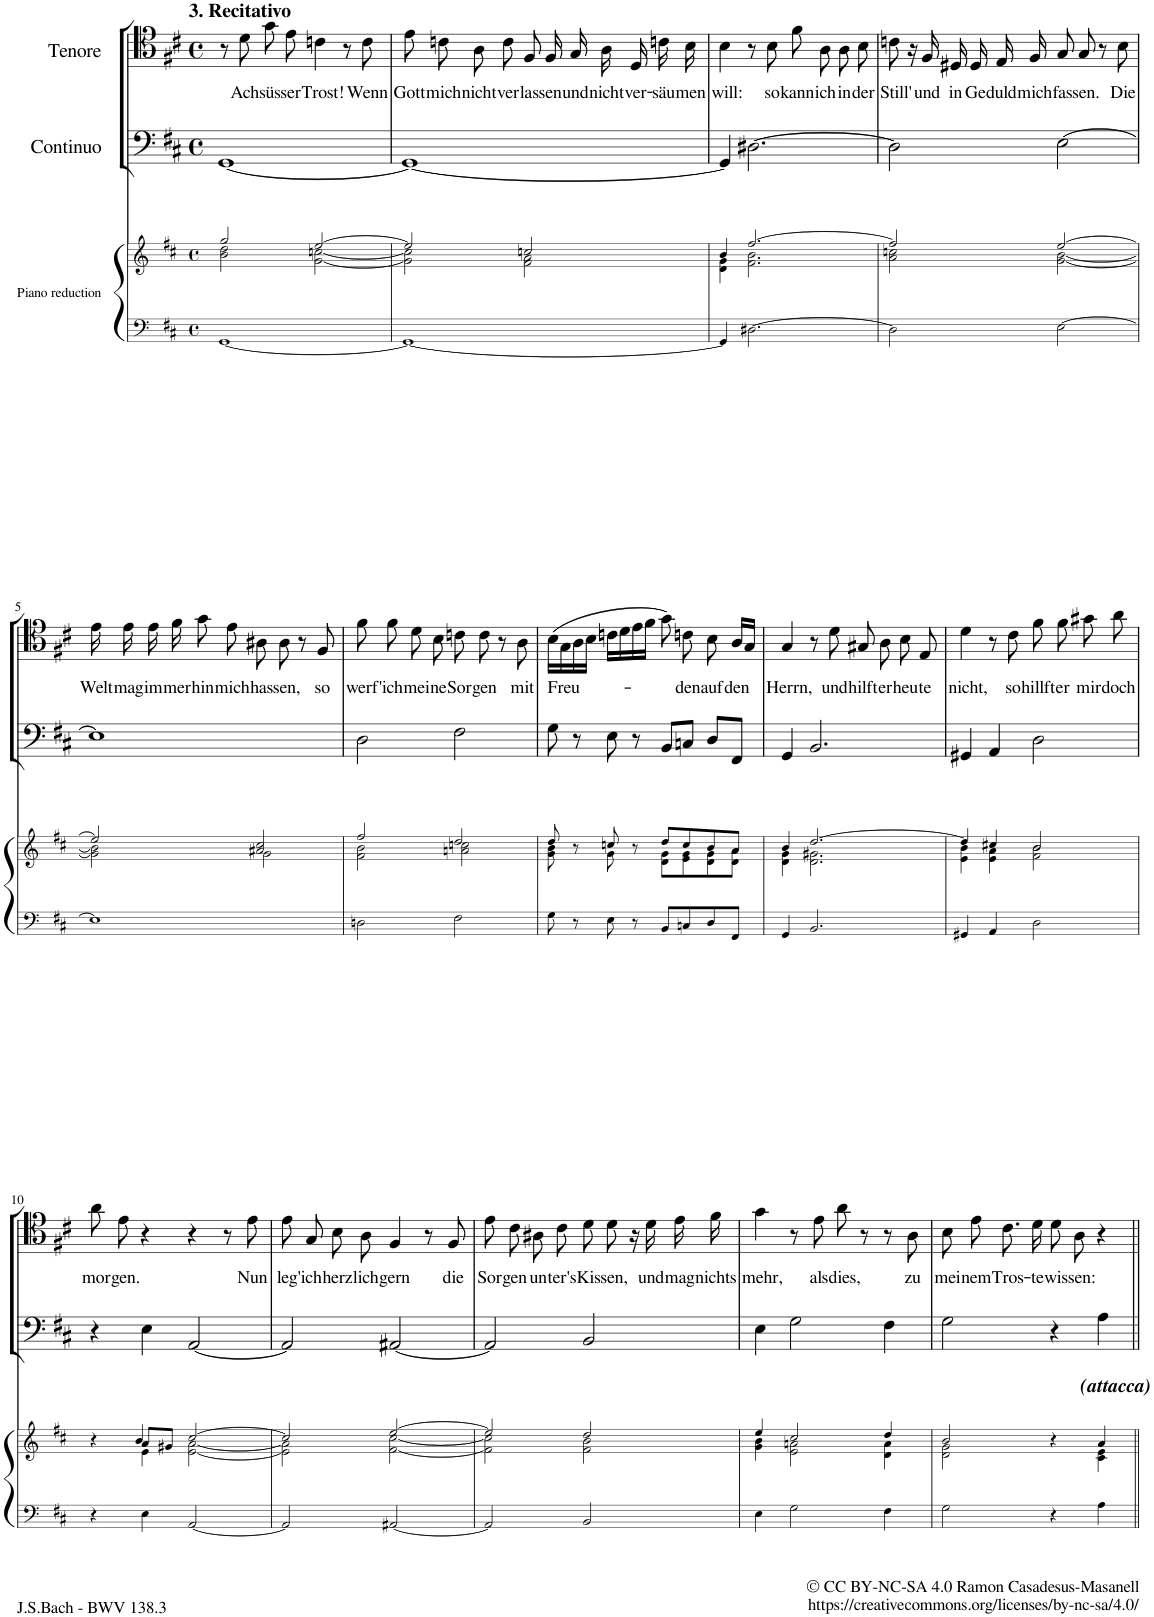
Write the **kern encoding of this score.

**kern	**kern	**kern	**kern	**text
*part3	*part3	*part2	*part1	*part1
*staff4	*staff3	*staff2	*staff1	*staff1
*I"Piano reduction	*	*I"Continuo	*I"Tenore	*
*I'Pno	*	*	*	*
*stria5	*stria5	*	*	*
*clefF4	*clefG2	*clefF4	*clefC4	*
*k[f#c#]	*k[f#c#]	*k[f#c#]	*k[f#c#]	*
*M4/4	*M4/4	*M4/4	*M4/4	*
*met(c)	*met(c)	*met(c)	*met(c)	*
=1	=1	=1	=1	=1
*	*^	*	*	*
!	!	!	!	!LO:TX:a:B:t=3. Recitativo	!
[1GG	2gg/	2b\ 2dd\	[1GG	8r	.
!	!	!	!	!	!LO:LY:b
.	.	.	.	8d\	Ach
!	!	!	!	!	!LO:LY:b
.	.	.	.	8g\	süs-
!	!	!	!	!	!LO:LY:b
.	.	.	.	8e\	-ser
!	!	!	!	!	!LO:LY:b
.	[2ee/	[2g\ [2ccn\	.	4cn\	Trost!
.	.	.	.	8r	.
!	!	!	!	!	!LO:LY:b
.	.	.	.	8c\	Wenn
=2	=2	=2	=2	=2	=2
!	!	!	!	!	!LO:LY:b
1GG_	2ee/]	2g\] 2cc\]	1GG_	8e\	Gott
!	!	!	!	!	!LO:LY:b
.	.	.	.	8cn\	mich
!	!	!	!	!	!LO:LY:b
.	.	.	.	8A\	nicht
!	!	!	!	!	!LO:LY:b
.	.	.	.	8c\	ver-
!	!	!	!	!	!LO:LY:b
.	2ccn/	2f#\ 2a\	.	8F#/	-las-
!	!	!	!	!	!LO:LY:b
.	.	.	.	16F#/	-sen
!	!	!	!	!	!LO:LY:b
.	.	.	.	16G/	und
!	!	!	!	!	!LO:LY:b
.	.	.	.	16A\	nicht
!	!	!	!	!	!LO:LY:b
.	.	.	.	16D/	ver-
!	!	!	!	!	!LO:LY:b
.	.	.	.	16cn\	-säu-
!	!	!	!	!	!LO:LY:b
.	.	.	.	16B\	-men
=3	=3	=3	=3	=3	=3
!	!	!	!	!	!LO:LY:b
4GG/]	4b/	4d\ 4g\	4GG/]	4B\	will:
[2.D#X\	[2.ff#/	2.f#\ 2.b\	[2.D#X\	8r	.
!	!	!	!	!	!LO:LY:b
.	.	.	.	8B\	so
!	!	!	!	!	!LO:LY:b
.	.	.	.	8f#\	kann
!	!	!	!	!	!LO:LY:b
.	.	.	.	8A\	ich
!	!	!	!	!	!LO:LY:b
.	.	.	.	8A\	in
!	!	!	!	!	!LO:LY:b
.	.	.	.	8B\	der
=4	=4	=4	=4	=4	=4
!	!	!	!	!	!LO:LY:b
2D#\]	2ff#/]	2a\ 2ccn\	2D#\]	8cn\	Still'
.	.	.	.	16r	.
!	!	!	!	!	!LO:LY:b
.	.	.	.	16F#/	und
!	!	!	!	!	!LO:LY:b
.	.	.	.	16D#X/	in
!	!	!	!	!	!LO:LY:b
.	.	.	.	16D#/	Ge-
!	!	!	!	!	!LO:LY:b
.	.	.	.	16E/	-duld
!	!	!	!	!	!LO:LY:b
.	.	.	.	16F#/	mich
!	!	!	!	!	!LO:LY:b
[2E\	[2ee/	[2g\ [2b\	[2E\	8G/	fas-
!	!	!	!	!	!LO:LY:b
.	.	.	.	8G/	-sen.
.	.	.	.	8r	.
!	!	!	!	!	!LO:LY:b
.	.	.	.	8B\	Die
!!LO:LB:g=z
=5	=5	=5	=5	=5	=5
!	!	!	!	!	!LO:LY:b
1E]	2ee/]	2g\] 2b\]	1E]	16e\	Welt
!	!	!	!	!	!LO:LY:b
.	.	.	.	16e\	mag
!	!	!	!	!	!LO:LY:b
.	.	.	.	16e\	im-
!	!	!	!	!	!LO:LY:b
.	.	.	.	16f#\	-mer-
!	!	!	!	!	!LO:LY:b
.	.	.	.	8g\	-hin
!	!	!	!	!	!LO:LY:b
.	.	.	.	8e\	mich
!	!	!	!	!	!LO:LY:b
.	2a#X/ 2cc#/	2g\	.	8A#X\	has-
!	!	!	!	!	!LO:LY:b
.	.	.	.	8A#\	-sen,
.	.	.	.	8r	.
!	!	!	!	!	!LO:LY:b
.	.	.	.	8F#/	so
=6	=6	=6	=6	=6	=6
!	!	!	!	!	!LO:LY:b
2Dn\	2ff#/	2f#\ 2b\	2D\	8f#\	werf'
!	!	!	!	!	!LO:LY:b
.	.	.	.	8f#\	ich
!	!	!	!	!	!LO:LY:b
.	.	.	.	8d\	mei-
!	!	!	!	!	!LO:LY:b
.	.	.	.	8B\	-ne
!	!	!	!	!	!LO:LY:b
2F#\	2dd/	2an\ 2ccn\	2F#\	8cn\	Sor-
!	!	!	!	!	!LO:LY:b
.	.	.	.	8c\	-gen
.	.	.	.	8r	.
!	!	!	!	!	!LO:LY:b
.	.	.	.	8A\	mit
=7	=7	=7	=7	=7	=7
!	!	!	!	!	!LO:LY:b
8G\	8dd/	8g\ 8b\	8G\	(16B\LL	Freu-
.	.	.	.	16G\	.
8r	8r	8ryy	8r	16A\	.
.	.	.	.	16B\JJ	.
8E\	8ccn/	8g\	8E\	16cn\LL	.
.	.	.	.	16d\	.
8r	8r	8ryy	8r	16e\	.
.	.	.	.	16f#\JJ	.
8BB/L	8dd/L	8d\ 8g\L	8BB/L	8g\)	.
!	!	!	!	!	!LO:LY:b
8Cn/	8cc/	8e\ 8g\	8Cn/J	8cn\	-den
!	!	!	!	!	!LO:LY:b
8D/	8b/	8d\ 8g\	8D/L	8B\	auf
!	!	!	!	!	!LO:LY:b
8FF#/J	8a/J	8d\ 8a\J	8FF#/J	16A/LL	den
.	.	.	.	16G/JJ	.
=8	=8	=8	=8	=8	=8
!	!	!	!	!	!LO:LY:b
4GG/	4b/	4d\ 4g\	4GG/	4G/	Herrn,
2.BB/	[2.dd/	2.d\ 2.g#X\	2.BB/	8r	.
!	!	!	!	!	!LO:LY:b
.	.	.	.	8d\	und
!	!	!	!	!	!LO:LY:b
.	.	.	.	8G#X/	hilft
!	!	!	!	!	!LO:LY:b
.	.	.	.	8A\	er
!	!	!	!	!	!LO:LY:b
.	.	.	.	8B\	heu-
!	!	!	!	!	!LO:LY:b
.	.	.	.	8E/	-te
=9	=9	=9	=9	=9	=9
!	!	!	!	!	!LO:LY:b
4GG#X/	4dd/]	4e\ 4b\	4GG#X/	4d\	nicht,
4AA/	4cc#X/	4e\ 4a\	4AA/	8r	.
!	!	!	!	!	!LO:LY:b
.	.	.	.	8c#\	so
!	!	!	!	!	!LO:LY:b
2D\	2b/	2f#\ 2b\	2D\	8f#\	hillft
!	!	!	!	!	!LO:LY:b
.	.	.	.	8f#\	er
!	!	!	!	!	!LO:LY:b
.	.	.	.	8g#X\	mir
!	!	!	!	!	!LO:LY:b
.	.	.	.	8a\	doch
!!LO:LB:g=z
=10	=10	=10	=10	=10	=10
*	*	*^	*	*	*
!	!	!	!	!	!	!LO:LY:b
4r	4r	4ryy	4ryy	4r	8a\	mor-
!	!	!	!	!	!	!LO:LY:b
.	.	.	.	.	8e\	-gen.
4E\	4b/	4e\	8a/L	4E\	4r	.
.	.	.	8g#X/J	.	.	.
[2AA/	[2cc#/	[2e\ [2a\	2ryy	[2AA/	4r	.
.	.	.	.	.	8r	.
!	!	!	!	!	!	!LO:LY:b
.	.	.	.	.	8e\	Nun
*	*	*v	*v	*	*	*
=11	=11	=11	=11	=11	=11
!	!	!	!	!	!LO:LY:b
2AA/]	2cc#/]	2e\] 2a\]	2AA/]	8e\	leg'
!	!	!	!	!	!LO:LY:b
.	.	.	.	8G/	ich
!	!	!	!	!	!LO:LY:b
.	.	.	.	8B\	herz-
!	!	!	!	!	!LO:LY:b
.	.	.	.	8A\	-lich
!	!	!	!	!	!LO:LY:b
[2AA#X/	[2ee/	[2f#\ [2cc#\	[2AA#X/	4F#/	gern
.	.	.	.	8r	.
!	!	!	!	!	!LO:LY:b
.	.	.	.	8F#/	die
=12	=12	=12	=12	=12	=12
!	!	!	!	!	!LO:LY:b
2AA#/]	2ee/]	2f#\] 2cc#\]	2AA#/]	8e\	Sor-
!	!	!	!	!	!LO:LY:b
.	.	.	.	8c#\	-gen
!	!	!	!	!	!LO:LY:b
.	.	.	.	8A#X\	un-
!	!	!	!	!	!LO:LY:b
.	.	.	.	8c#\	-ter's
!	!	!	!	!	!LO:LY:b
2BB/	2dd/	2f#\ 2b\	2BB/	8d\	Kis-
!	!	!	!	!	!LO:LY:b
.	.	.	.	8d\	-sen,
.	.	.	.	16r	.
!	!	!	!	!	!LO:LY:b
.	.	.	.	16d\	und
!	!	!	!	!	!LO:LY:b
.	.	.	.	16e\	mag
!	!	!	!	!	!LO:LY:b
.	.	.	.	16f#\	nichts
=13	=13	=13	=13	=13	=13
!	!	!	!	!	!LO:LY:b
4E\	4ee/	4g\ 4b\	4E\	4g\	mehr,
2G\	2cc#/	2e\ 2an\	2G\	8r	.
!	!	!	!	!	!LO:LY:b
.	.	.	.	8e\	als
!	!	!	!	!	!LO:LY:b
.	.	.	.	8a\	dies,
.	.	.	.	8r	.
4F#\	4dd/	4d\ 4a\	4F#\	8r	.
!	!	!	!	!	!LO:LY:b
.	.	.	.	8A\	zu
=14	=14	=14	=14	=14	=14
!	!	!	!	!	!LO:LY:b
2G\	2b/	2d\ 2g\	2G\	8B\	mei-
!	!	!	!	!	!LO:LY:b
.	.	.	.	8e\	-nem
!	!	!	!	!	!LO:LY:b
.	.	.	.	8.c#\	Tros-
!	!	!	!	!	!LO:LY:b
.	.	.	.	16d\	-te
!	!	!	!	!	!LO:LY:b
4r	4r	4ryy	4r	8d\	wis-
!	!	!	!	!	!LO:LY:b
.	.	.	.	8A\	-sen:
!	!	!	!LO:TX:b:Bi:t=(attacca)	!	!
4A\	4a/	4c#\ 4e\	4A\	4r	.
*	*v	*v	*	*	*
=||	=||	=||	=||	=||
*-	*-	*-	*-	*-
